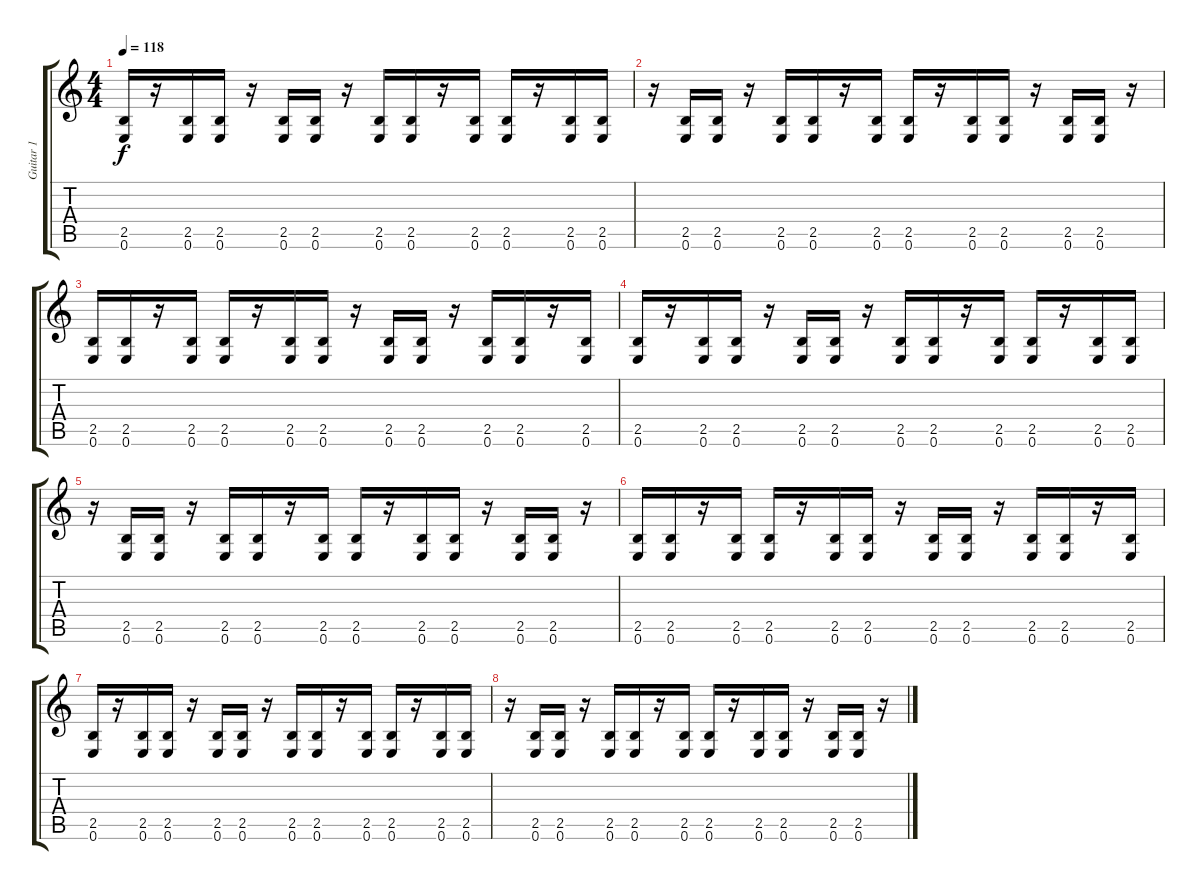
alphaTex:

\track ("Guitar 1" "Guitar 1") {instrument distortionguitar}
\staff {score tabs}
\tuning (E4 B3 G3 D3 A2 E2) {hide}
\ts (4 4)
\tempo 118
\clef g2
\ks c
(2.5 0.6).16{dy f} r.16 (2.5 0.6).16 (2.5 0.6).16 r.16 (2.5 0.6).16 (2.5 0.6).16 r.16 (2.5 0.6).16 (2.5 0.6).16 r.16 (2.5 0.6).16 (2.5 0.6).16 r.16 (2.5 0.6).16 (2.5 0.6).16 |
r.16 (2.5 0.6).16 (2.5 0.6).16 r.16 (2.5 0.6).16 (2.5 0.6).16 r.16 (2.5 0.6).16 (2.5 0.6).16 r.16 (2.5 0.6).16 (2.5 0.6).16 r.16 (2.5 0.6).16 (2.5 0.6).16 r.16 |
(2.5 0.6).16 (2.5 0.6).16 r.16 (2.5 0.6).16 (2.5 0.6).16 r.16 (2.5 0.6).16 (2.5 0.6).16 r.16 (2.5 0.6).16 (2.5 0.6).16 r.16 (2.5 0.6).16 (2.5 0.6).16 r.16 (2.5 0.6).16 |
(2.5 0.6).16 r.16 (2.5 0.6).16 (2.5 0.6).16 r.16 (2.5 0.6).16 (2.5 0.6).16 r.16 (2.5 0.6).16 (2.5 0.6).16 r.16 (2.5 0.6).16 (2.5 0.6).16 r.16 (2.5 0.6).16 (2.5 0.6).16 |
r.16 (2.5 0.6).16 (2.5 0.6).16 r.16 (2.5 0.6).16 (2.5 0.6).16 r.16 (2.5 0.6).16 (2.5 0.6).16 r.16 (2.5 0.6).16 (2.5 0.6).16 r.16 (2.5 0.6).16 (2.5 0.6).16 r.16 |
(2.5 0.6).16 (2.5 0.6).16 r.16 (2.5 0.6).16 (2.5 0.6).16 r.16 (2.5 0.6).16 (2.5 0.6).16 r.16 (2.5 0.6).16 (2.5 0.6).16 r.16 (2.5 0.6).16 (2.5 0.6).16 r.16 (2.5 0.6).16 |
(2.5 0.6).16 r.16 (2.5 0.6).16 (2.5 0.6).16 r.16 (2.5 0.6).16 (2.5 0.6).16 r.16 (2.5 0.6).16 (2.5 0.6).16 r.16 (2.5 0.6).16 (2.5 0.6).16 r.16 (2.5 0.6).16 (2.5 0.6).16 |
r.16 (2.5 0.6).16 (2.5 0.6).16 r.16 (2.5 0.6).16 (2.5 0.6).16 r.16 (2.5 0.6).16 (2.5 0.6).16 r.16 (2.5 0.6).16 (2.5 0.6).16 r.16 (2.5 0.6).16 (2.5 0.6).16 r.16
